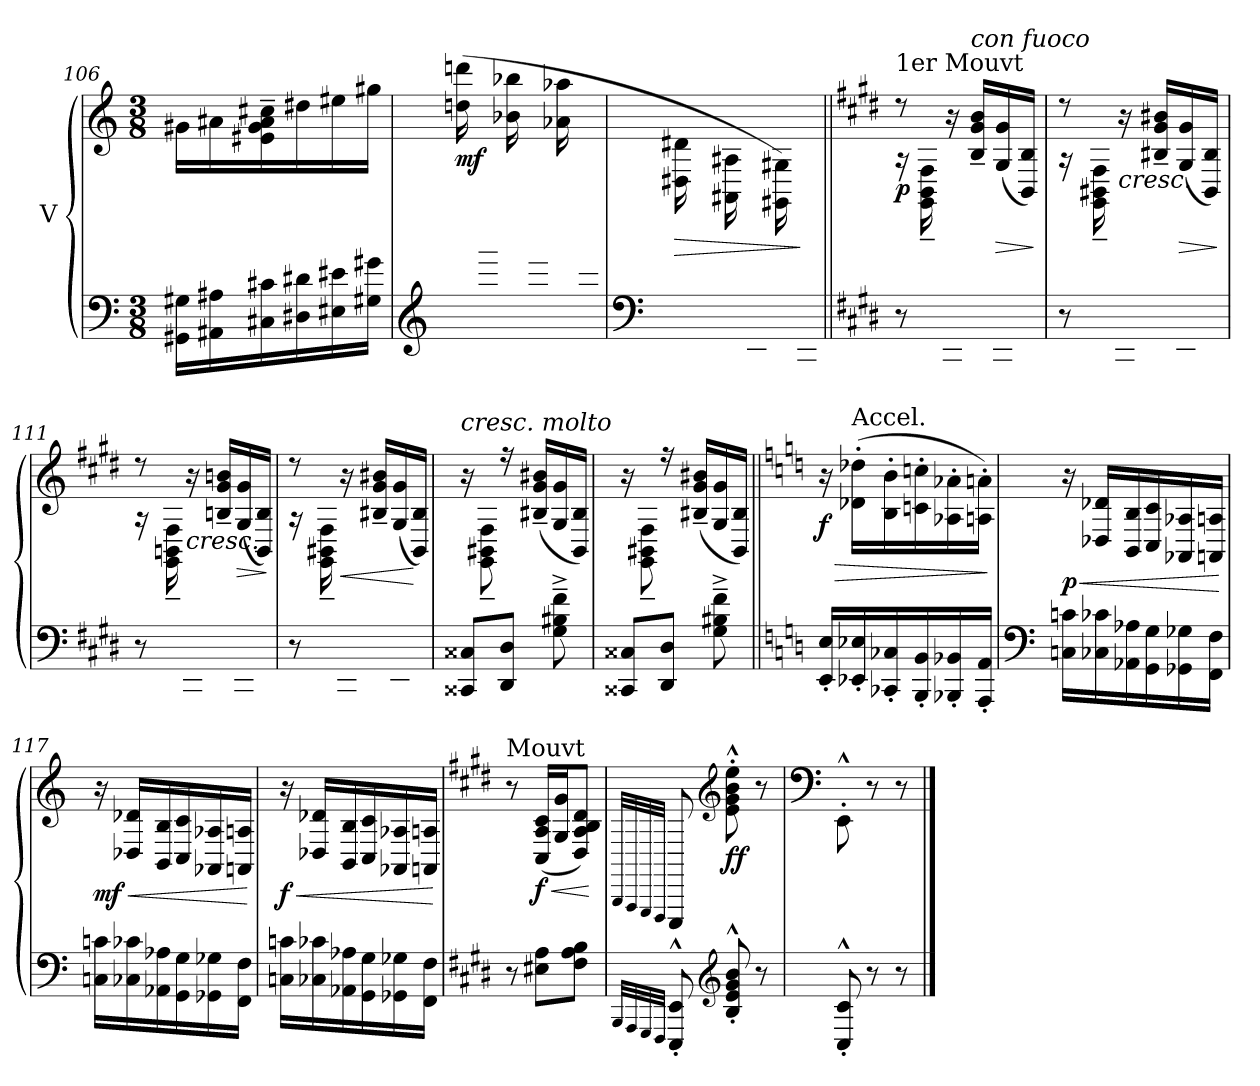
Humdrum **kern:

**kern	**kern	**dynam
*part1	*part1	*part1
*staff2	*staff1	*staff1/2
*I"V	*	*
*clefF4	*clefG2	*
*k[]	*k[]	*
*M3/8	*M3/8	*
=106	=106	=106
16GG#X\ 16G#X\LL	16g#X\LL	.
16AA#X\ 16A#X\	16a#X\	.
16C#X\ 16c#X\	16e#X\~ 16g#\~ 16a#\~ 16cc#X\~	.
16D#X\ 16d#X\	16dd#X\	.
16E#X\ 16e#X\	16ee#X\	.
16G#X\ 16g#X\JJ	16gg#X\JJ	.
=107	=107	=107
*clefG2	*	*
*^	*	*
*	*	*8va	*
!	!	!	!LO:DY:b
16ryy	4.ryy	(>16dddn\ 16ddddn\LL	mf
16aa-X/ 16aaa-X/	.	16ryy	.
16ryy	.	16bb-X\ 16bbb-X\	.
16ffn/ 16fffn/	.	16ryy	.
16ryy	.	16aa-X\ 16aaa-X\	.
16ddn/ 16dddn/JJ	.	16ryy	.
=108	=108	=108	=108
*clefF4	*	*	*
*X8va	*	*	*
!	!	!	!LO:HP:b
16ryy	4.ryy	16d#X\ 16dd#X\LL	>
16GG#X/ 16G#X/	.	16ryy	.
16ryy	.	16A#X\ 16a#X\	.
16EE#X/ 16E#X/	.	16ryy	.
16ryy	.	16G#X\ 16g#X\)	.
16CCn/ 16Cn/JJ	.	16ryy	]
=109||	=109||	=109||	=109||
*k[f#c#g#d#]	*	*k[f#c#g#d#]	*
*	*	*^	*
!	!	!LO:TX:t=1er Mouvt	!	!
!	!	!	!	!LO:DY:b
8ryy	8r	8r	16r	p
.	.	.	16G#\~> 16B\~> 16f#\~>KL	.
8BBB/ 8BB/	8ryy	16r	4ryy	.
!	!	!LO:TX:i:t=con fuoco	!	!
.	.	16b/~> 16gg#/~> 16bb/~>LL	.	.
!	!	!	!	!LO:HP:b
!	!	!	!	!LO:DY:n=1:b=2
!	!	!	!	!LO:DY:n=2:b=2
8CC#/ 8C#/J	8ryy	(>16g#/ 16gg#/	.	> p other-dynamics
.	.	16B/ 16b/JJ)	.	.
*v	*v	*	*	*
*	*v	*v	*
.	.	]
!!LO:LB:g=z
=110	=110	=110
*^	*^	*
8ryy	8r	8r	16r	.
.	.	.	16G#\~> 16B#X\~> 16f#\~>KL	.
!	!	!	!	!LO:HP:b
8CC##X/ 8C##X/	8ryy	16r	4ryy	<
.	.	16b#X/~> 16gg#/~> 16bb#X/~>LL	.	.
!	!	!	!	!LO:HP:b
8DD#/ 8D#/J	8ryy	(>16g#/ 16gg#/	.	>
.	.	16B#/ 16b#/JJ)	.	[
*v	*v	*	*	*
*	*v	*v	*
.	.	]
=111	=111	=111
*^	*^	*
8ryy	8r	8r	16r	.
.	.	.	16G#\~> 16Bn\~> 16f#\~>KL	.
!	!	!	!	!LO:HP:b
8BBB/ 8BB/	8ryy	16r	4ryy	<
.	.	16bn/~> 16gg#/~> 16bbn/~>LL	.	.
!	!	!	!	!LO:HP:b
8CC#X/ 8C#X/J	8ryy	(>16g#/ 16gg#/	.	>
.	.	16B/ 16b/JJ)	.	[
*v	*v	*	*	*
*	*v	*v	*
.	.	]
=112	=112	=112
*^	*^	*
8ryy	8r	8r	16r	.
.	.	.	16G#\~> 16B#X\~> 16f#\~>KL	.
!	!	!	!	!LO:HP:b
8CC##X/ 8C##X/	8ryy	16r	4ryy	<
.	.	16b#X/~> 16gg#/~> 16bb#X/~>LL	.	.
8DD#/ 8D#/J	8ryy	(>16g#/ 16gg#/	.	.
.	.	16B#/ 16b#/JJ)	.	[
*v	*v	*	*	*
=113	=113	=113	=113
!	!LO:TX:i:t=cresc. molto	!	!
8CC##X/ 8C##X/L	8ryy	16r	.
.	.	8G#\~> 8B#X\~> 8f#\~>	.
8DD#/ 8D#/J	16r	.	.
.	(>16b#X/~> 16gg#/~> 16bb#X/~>LL	8.ryy	.
8G#\~^ 8B#X\~^ 8f#\~^	16g#/ 16gg#/	.	.
.	16B#/ 16b#/JJ)	.	.
=114	=114	=114	=114
8CC##X/ 8C##X/L	8ryy	16r	.
.	.	8G#\~> 8B#X\~> 8f#\~>	.
8DD#/ 8D#/J	16r	.	.
.	(>16b#X/~> 16gg#/~> 16bb#X/~>LL	8.ryy	.
8G#\~^ 8B#X\~^ 8f#\~^	16g#/ 16gg#/	.	.
.	16B#/ 16b#/JJ)	.	.
*	*v	*v	*
=115||	=115||	=115||
*k[]	*k[]	*
!	!	!LO:HP:b
!	!	!LO:DY:n=1:b
16EE/' 16E/'LL	16r	> f
!	!LO:TX:t=Accel.	!
16EE-X/' 16E-X/'	(>16dd-X\' 16ddd-X\'LL	.
16CC-X/' 16C-X/'	16b\' 16bb\'	.
16BBB/' 16BB/'	16ccni\' 16cccni\'	.
16BBB-X/' 16BB-X/'	16a-X\' 16aa-X\'	.
16AAA/' 16AA/'JJ	16an\' 16aan\'JJ)	.
.	.	]
!!LO:LB:g=z
=116	=116	=116
*clefF4	*	*
!	!	!LO:HP:b
!	!	!LO:DY:n=1:b
16Cn\ 16cn\LL	16r	< p
16C-X\ 16c-X\	16d-X/ 16dd-X/LL	.
16AA-X\ 16A-X\	16B/ 16b/	.
16GG\ 16G\	16c/ 16cc/	.
16GG-X\ 16G-X\	16A-X/ 16a-X/	.
16FF\ 16F\JJ	16An/ 16an/JJ	.
.	.	[
=117	=117	=117
!	!	!LO:HP:b
!	!	!LO:DY:n=1:b
16Cn\ 16cn\LL	16r	< mf
16C-X\ 16c-X\	16d-X/ 16dd-X/LL	.
16AA-X\ 16A-X\	16B/ 16b/	.
16GG\ 16G\	16c/ 16cc/	.
16GG-X\ 16G-X\	16A-X/ 16a-X/	.
16FF\ 16F\JJ	16An/ 16an/JJ	.
.	.	[
=118	=118	=118
!	!	!LO:HP:b
!	!	!LO:DY:n=1:b
16Cn\ 16cn\LL	16r	< f
16C-X\ 16c-X\	16d-X/ 16dd-X/LL	.
16AA-X\ 16A-X\	16B/ 16b/	.
16GG\ 16G\	16c/ 16cc/	.
16GG-X\ 16G-X\	16A-X/ 16a-X/	.
16FF\ 16F\JJ	16An/ 16an/JJ	.
.	.	[
=119	=119	=119
*k[f#c#g#d#]	*k[f#c#g#d#]	*
!	!LO:TX:t=Mouvt	!
8r	8r	.
!	!	!LO:HP:b
!	!	!LO:DY:n=1:b
8E#X\ 8A\L	(<16c#/ 16a/ 16cc#/LL	< f
.	16g#/ 16gg#/J	.
8F#\ 8A\ 8B\J	8d#/ 8a/ 8b/ 8dd#/J)	.
.	.	[
=120	=120	=120
32qBBB/LLL	.	.
32qAAA/	.	.
32qGGG#/	.	.
32qFFF#/JJJ	.	.
*	*clefF4	*
.	(<32qBB/LLL	.
.	32qAA/	.
.	32qGG#/	.
.	32qFF#/JJJ	.
!	!	!LO:DY:a=2
8EEE/'^^ 8EE/'^^)	8EE/	other-dynamics
*clefG2	*clefG2	*
!	!	!LO:DY:b
8B/'^^ 8e/'^^ 8g#/'^^ 8b/'^^	8ee\'^^ 8gg#\'^^ 8bb\'^^ 8eee\'^^	ff
8r	8r	.
=121	=121	=121
*	*clefF4	*
8C#/'^^ 8c#/'^^	8E'^^\	.
8r	8r	.
8r	8r	.
==	==	==
*-	*-	*-
